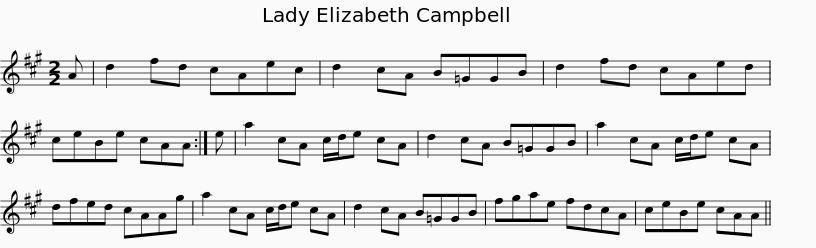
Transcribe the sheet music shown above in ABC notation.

X:1
L:1/8
M:2/2
I:linebreak $
K:A
V:1 treble
V:1
 A | d2 fd cAec | d2 cA B=GGB | d2 fd cAed | ceBe cAA :| %5
 e | a2 cA c/d/e cA |$ d2 cA B=GGB | a2 cA c/d/e cA | dfed cAAg | %10
 a2 cA c/d/e cA | d2 cA B=GGB |$ fgae fdcA | ceBe cAA || %14
